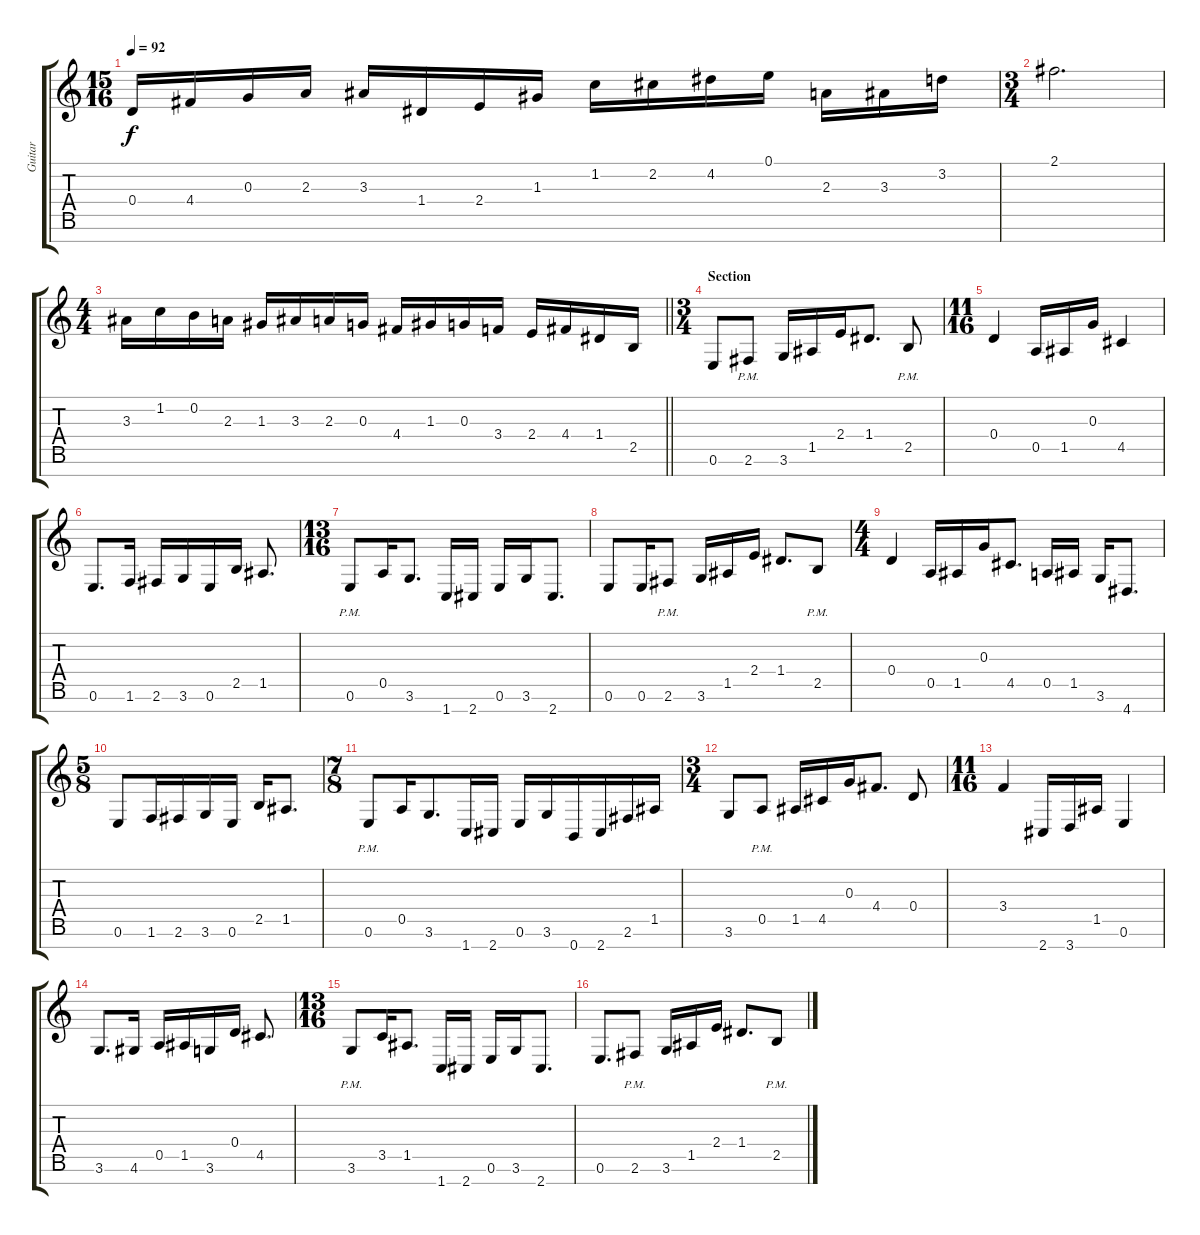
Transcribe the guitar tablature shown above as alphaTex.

\track ("Guitar" "Guitar") {instrument distortionguitar}
\staff {score tabs}
\tuning (E4 B3 G3 D3 A2 E2 B1) {hide}
\ts (15 16)
\tempo 92
\clef g2
\ks c
0.4.16{dy f} 4.4.16 0.3.16 2.3.16 3.3.16 1.4.16 2.4.16 1.3.16 1.2.16 2.2.16 4.2.16 0.1.16 2.3.16 3.3.16 3.2.16 |
\ts (3 4)
2.1.2{d} |
\ts (4 4)
\barLineRight lightlight
3.3.16 1.2.16 0.2.16 2.3.16 1.3.16 3.3.16 2.3.16 0.3.16 4.4.16 1.3.16 0.3.16 3.4.16 2.4.16 4.4.16 1.4.16 2.5.16 |
\ts (3 4)
\section ("" "Section")
0.6.8 2.6{pm}.8 3.6.16 1.5.16 2.4.16 1.4.8{d} 2.5{pm}.8 |
\ts (11 16)
0.4.4 0.5.16 1.5.16 0.3.16 4.5.4 |
0.6.8{d} 1.6.16 2.6.16 3.6.16 0.6.16 2.5.16 1.5.8{d} |
\ts (13 16)
0.6{pm}.8 0.5.16 3.6.8{d} 1.7.16 2.7.16 0.6.16 3.6.16 2.7.8{d} |
0.6.8 0.6.16 2.6{pm}.8 3.6.16 1.5.16 2.4.16 1.4.8{d} 2.5{pm}.8 |
\ts (4 4)
0.4.4 0.5.16 1.5.16 0.3.16 4.5.8{d} 0.5.16 1.5.16 3.6.16 4.7.8{d} |
\ts (5 8)
0.6.8 1.6.16 2.6.16 3.6.16 0.6.16 2.5.16 1.5.8{d} |
\ts (7 8)
0.6{pm}.8 0.5.16 3.6.8{d} 1.7.16 2.7.16 0.6.16 3.6.16 0.7.16 2.7.16 2.6.16 1.5.16 |
\ts (3 4)
3.6.8 0.5{pm}.8 1.5.16 4.5.16 0.3.16 4.4.8{d} 0.4.8 |
\ts (11 16)
3.4.4 2.7.16 3.7.16 1.5.16 0.6.4 |
3.6.8{d} 4.6.16 0.5.16 1.5.16 3.6.16 0.4.16 4.5.8{d} |
\ts (13 16)
3.6{pm}.8 3.5.16 1.5.8{d} 1.7.16 2.7.16 0.6.16 3.6.16 2.7.8{d} |
0.6.8{d} 2.6{pm}.8 3.6.16 1.5.16 2.4.16 1.4.8{d} 2.5{pm}.8
